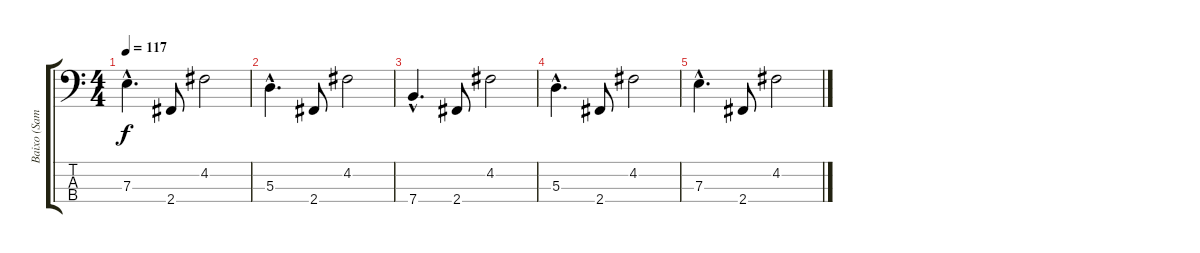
\track ("Baixo (Sam)" "Baixo (Sam") {instrument electricbassfinger}
\staff {score tabs}
\tuning (G2 D2 A1 E1) {hide}
\ts (4 4)
\tempo 117
\clef f4
\ks c
7.3{hac}.4{d dy f} 2.4.8 4.2.2 |
5.3{hac}.4{d} 2.4.8 4.2.2 |
7.4{hac}.4{d} 2.4.8 4.2.2 |
5.3{hac}.4{d} 2.4.8 4.2.2 |
7.3{hac}.4{d} 2.4.8 4.2.2
